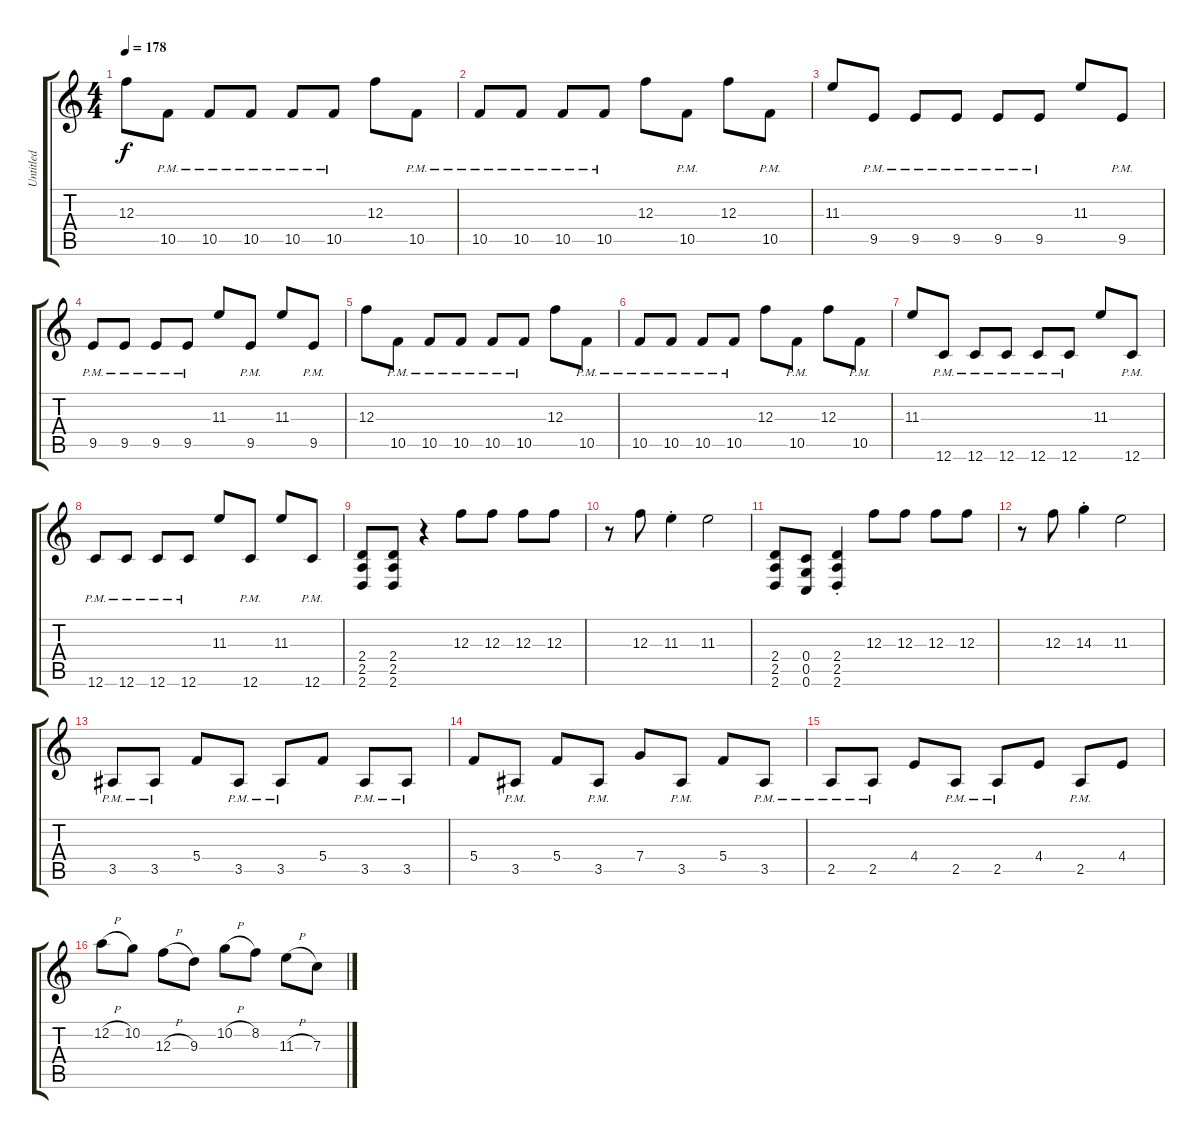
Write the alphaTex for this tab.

\track ("Untitled" "Untitled") {instrument distortionguitar}
\staff {score tabs}
\tuning (D4 A3 F3 C3 G2 C2) {hide}
\ts (4 4)
\tempo 178
\clef g2
\ks c
12.3.8{dy f} 10.5{pm}.8 10.5{pm}.8 10.5{pm}.8 10.5{pm}.8 10.5{pm}.8 12.3.8 10.5{pm}.8 |
10.5{pm}.8 10.5{pm}.8 10.5{pm}.8 10.5{pm}.8 12.3.8 10.5{pm}.8 12.3.8 10.5{pm}.8 |
11.3.8 9.5{pm}.8 9.5{pm}.8 9.5{pm}.8 9.5{pm}.8 9.5{pm}.8 11.3.8 9.5{pm}.8 |
9.5{pm}.8 9.5{pm}.8 9.5{pm}.8 9.5{pm}.8 11.3.8 9.5{pm}.8 11.3.8 9.5{pm}.8 |
12.3.8 10.5{pm}.8 10.5{pm}.8 10.5{pm}.8 10.5{pm}.8 10.5{pm}.8 12.3.8 10.5{pm}.8 |
10.5{pm}.8 10.5{pm}.8 10.5{pm}.8 10.5{pm}.8 12.3.8 10.5{pm}.8 12.3.8 10.5{pm}.8 |
11.3.8 12.6{pm}.8 12.6{pm}.8 12.6{pm}.8 12.6{pm}.8 12.6{pm}.8 11.3.8 12.6{pm}.8 |
12.6{pm}.8 12.6{pm}.8 12.6{pm}.8 12.6{pm}.8 11.3.8 12.6{pm}.8 11.3.8 12.6{pm}.8 |
(2.4 2.5 2.6).8 (2.4 2.5 2.6).8 r.4 12.3.8 12.3.8 12.3.8 12.3.8 |
r.8 12.3.8 11.3{st}.4 11.3.2 |
(2.4 2.5 2.6).8 (0.4 0.5 0.6).8 (2.4{st} 2.5{st} 2.6{st}).4 12.3.8 12.3.8 12.3.8 12.3.8 |
r.8 12.3.8 14.3{st}.4 11.3.2 |
3.5{pm}.8 3.5{pm}.8 5.4.8 3.5{pm}.8 3.5{pm}.8 5.4.8 3.5{pm}.8 3.5{pm}.8 |
5.4.8 3.5{pm}.8 5.4.8 3.5{pm}.8 7.4.8 3.5{pm}.8 5.4.8 3.5{pm}.8 |
2.5{pm}.8 2.5{pm}.8 4.4.8 2.5{pm}.8 2.5{pm}.8 4.4.8 2.5{pm}.8 4.4.8 |
12.2{h}.8 10.2.8 12.3{h}.8 9.3.8 10.2{h}.8 8.2.8 11.3{h}.8 7.3.8
